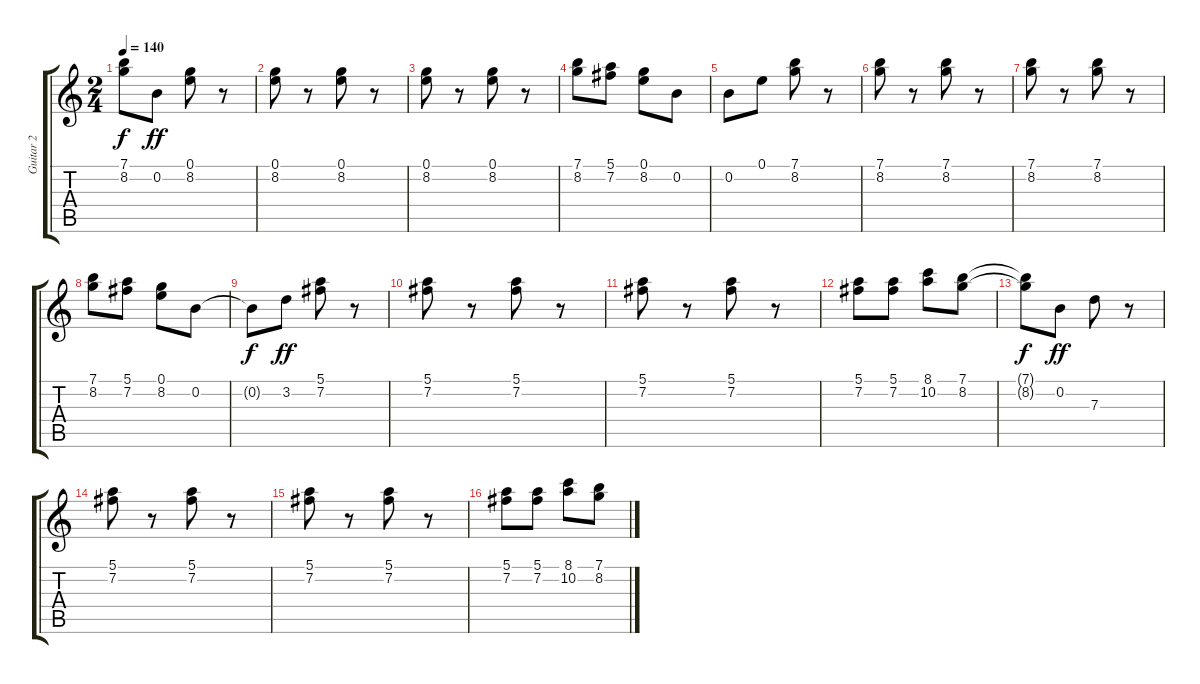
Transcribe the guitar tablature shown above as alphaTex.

\track ("Guitar 2" "Guitar 2") {instrument distortionguitar}
\staff {score tabs}
\tuning (E4 B3 G3 D3 A2 E2) {hide}
\ts (2 4)
\tempo 140
\clef g2
\ks c
(7.1{t} 8.2{t}).8{dy f} 0.2.8{dy ff} (0.1 8.2).8 r.8 |
(0.1 8.2).8 r.8 (0.1 8.2).8 r.8 |
(0.1 8.2).8 r.8 (0.1 8.2).8 r.8 |
(7.1 8.2).8 (5.1 7.2).8 (0.1 8.2).8 0.2.8 |
0.2.8 0.1.8 (7.1 8.2).8 r.8 |
(7.1 8.2).8 r.8 (7.1 8.2).8 r.8 |
(7.1 8.2).8 r.8 (7.1 8.2).8 r.8 |
(7.1 8.2).8 (5.1 7.2).8 (0.1 8.2).8 0.2.8 |
0.2{t}.8{dy f} 3.2.8{dy ff} (5.1 7.2).8 r.8 |
(5.1 7.2).8 r.8 (5.1 7.2).8 r.8 |
(5.1 7.2).8 r.8 (5.1 7.2).8 r.8 |
(5.1 7.2).8 (5.1 7.2).8 (8.1 10.2).8 (7.1 8.2).8 |
(7.1{t} 8.2{t}).8{dy f} 0.2.8{dy ff} 7.3.8 r.8 |
(5.1 7.2).8 r.8 (5.1 7.2).8 r.8 |
(5.1 7.2).8 r.8 (5.1 7.2).8 r.8 |
(5.1 7.2).8 (5.1 7.2).8 (8.1 10.2).8 (7.1 8.2).8
